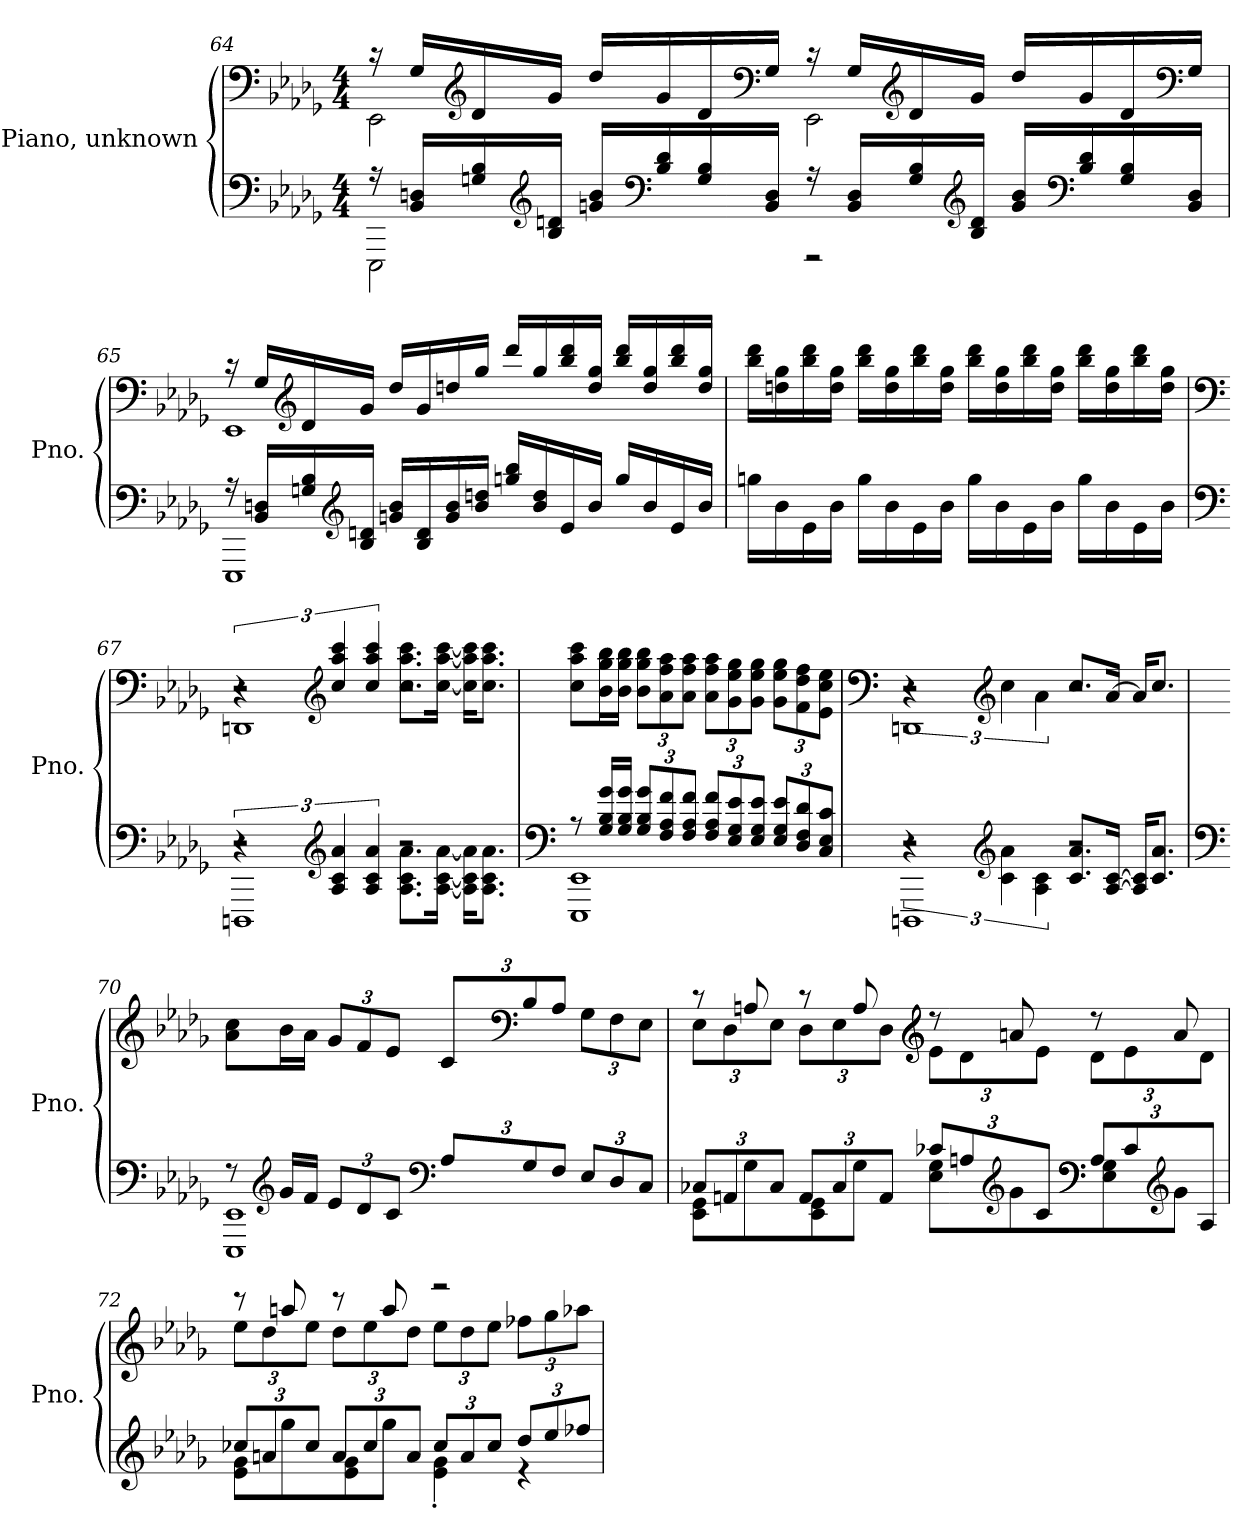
**kern	**kern
*part1	*part1
*staff2	*staff1
*I"Piano, unknown	*
*I'Pno.	*
!!LO:LB:g=z
*clefF4	*clefF4
*k[b-e-a-d-g-]	*k[b-e-a-d-g-]
*M4/4	*M4/4
=64	=64
*^	*^
16r	2EEE-\	16r	2EE-\
16BB-/ 16Dn/LL	.	16G-/LL	.
*	*	*clefG2	*
16Gn/ 16B-/	.	16d-/	.
*clefG2	*	*	*
16B-/ 16dn/JJ	.	16g-/JJ	.
16gn/ 16b-/LL	.	16dd-/LL	.
*clefF4	*	*	*
16B-/ 16d/	.	16g-/	.
16G/ 16B-/	.	16d-/	.
*	*	*clefF4	*
16BB-/ 16D/JJ	.	16G-/JJ	.
16r	2r	16r	2EE-\
16BB-/ 16D/LL	.	16G-/LL	.
*	*	*clefG2	*
16G/ 16B-/	.	16d-/	.
*clefG2	*	*	*
16B-/ 16d/JJ	.	16g-/JJ	.
16g/ 16b-/LL	.	16dd-/LL	.
*clefF4	*	*	*
16B-/ 16d/	.	16g-/	.
16G/ 16B-/	.	16d-/	.
*	*	*clefF4	*
16BB-/ 16D/JJ	.	16G-/JJ	.
!!LO:LB:g=z	!!
=65	=65	=65	=65
16r	1EEE-	16r	1EE-
16BB-/ 16Dn/LL	.	16G-/LL	.
*	*	*clefG2	*
16Gn/ 16B-/	.	16d-/	.
*clefG2	*	*	*
16B-/ 16dn/JJ	.	16g-/JJ	.
16gn/ 16b-/LL	.	16dd-/LL	.
16B-/ 16d/	.	16g-/	.
16g/ 16b-/	.	16ddn/	.
16b-/ 16ddn/JJ	.	16gg-/JJ	.
16ggn/ 16bb-/LL	.	16ddd-/LL	.
16b-/ 16dd/	.	16gg-/	.
16e-/	.	16bb-/ 16ddd-/	.
16b-/JJ	.	16dd/ 16gg-/JJ	.
16gg/LL	.	16bb-/ 16ddd-/LL	.
16b-/	.	16dd/ 16gg-/	.
16e-/	.	16bb-/ 16ddd-/	.
16b-/JJ	.	16dd/ 16gg-/JJ	.
*v	*v	*	*
*	*v	*v
=66	=66
16ggn\LL	16bb-\ 16ddd-\LL
16b-\	16ddn\ 16gg-\
16e-\	16bb-\ 16ddd-\
16b-\JJ	16dd\ 16gg-\JJ
16gg\LL	16bb-\ 16ddd-\LL
16b-\	16dd\ 16gg-\
16e-\	16bb-\ 16ddd-\
16b-\JJ	16dd\ 16gg-\JJ
16gg\LL	16bb-\ 16ddd-\LL
16b-\	16dd\ 16gg-\
16e-\	16bb-\ 16ddd-\
16b-\JJ	16dd\ 16gg-\JJ
16gg\LL	16bb-\ 16ddd-\LL
16b-\	16dd\ 16gg-\
16e-\	16bb-\ 16ddd-\
16b-\JJ	16dd\ 16gg-\JJ
!!LO:LB:g=z
=67	=67
*clefF4	*clefF4
*^	*^
*	*^	*	*^
6r	2r	1DDDn	6r	2r	1DDn
*clefG2	*	*	*clefG2	*	*
6A-/ 6c/ 6a-/	.	.	6cc/ 6aa-/ 6ccc/	.	.
6A-/ 6c/ 6a-/	.	.	6cc/ 6aa-/ 6ccc/	.	.
2r	8.A-\ 8.c\ 8.a-\L	.	2r	8.cc\ 8.aa-\ 8.ccc\L	.
.	[16A-\ [16c\ [16a-\Jk	.	.	[16cc\ [16aa-\ [16ccc\Jk	.
.	16A-\] 16c\] 16a-\]KL	.	.	16cc\] 16aa-\] 16ccc\]KL	.
.	8.A-\ 8.c\ 8.a-\J	.	.	8.cc\ 8.aa-\ 8.ccc\J	.
*v	*v	*v	*	*	*
*	*v	*v	*v
=68	=68
*clefF4	*
*^	*
8r	1EEE- 1EE-	8cc\ 8aa-\ 8ccc\L
16G-/ 16B-/ 16g-/LL	.	16b-\ 16gg-\ 16bb-\L
16G-/ 16B-/ 16g-/JJ	.	16b-\ 16gg-\ 16bb-\JJ
*Xbrackettup	*	*Xbrackettup
12G-/ 12B-/ 12g-/L	.	12b-\ 12gg-\ 12bb-\L
12F/ 12A-/ 12f/	.	12a-\ 12ff\ 12aa-\
12F/ 12A-/ 12f/J	.	12a-\ 12ff\ 12aa-\J
12F/ 12A-/ 12f/L	.	12a-\ 12ff\ 12aa-\L
12E-/ 12G-/ 12e-/	.	12g-\ 12ee-\ 12gg-\
12E-/ 12G-/ 12e-/J	.	12g-\ 12ee-\ 12gg-\J
12E-/ 12G-/ 12e-/L	.	12g-\ 12ee-\ 12gg-\L
12D-/ 12F/ 12d-/	.	12f\ 12dd-\ 12ff\
12C/ 12E-/ 12c/J	.	12e-\ 12cc\ 12ee-\J
*v	*v	*
!!LO:PB:g=z
=69	=69
*	*clefF4
*^	*^
*	*brackettup	*	*brackettup
*	*^	*	*^
2r	6r	1DDDn	2r	6r	1DDn
*clefG2	*	*	*clefG2	*	*
.	6c\ 6a-\	.	.	6cc\	.
.	6A-\ 6c\	.	.	6a-\	.
8.c/ 8.a-/L	2r	.	8.cc/L	2r	.
[16A-/ [16c/Jk	.	.	[16a-/Jk	.	.
16A-/] 16c/]KL	.	.	16a-/KL]	.	.
8.c/ 8.a-/J	.	.	8.cc/J	.	.
*v	*v	*v	*	*	*
*	*v	*v	*v
=70	=70
*clefF4	*
*^	*
8r	1EEE- 1EE-	8a-\ 8cc\L
*clefG2	*	*
16g-/LL	.	16b-\L
16f/JJ	.	16a-\JJ
*Xbrackettup	*	*Xbrackettup
12e-/L	.	12g-/L
12d-/	.	12f/
12c/J	.	12e-/J
*clefF4	*	*
12A-/L	.	12c/L
*	*	*clefF4
12G-/	.	12B-/
12F/J	.	12A-/J
12E-/L	.	12G-\L
12D-/	.	12F\
12C/J	.	12E-\J
!!LO:LB:g=z
=71	=71	=71
*	*	*^
12C-X/L	8EE-\ 8GG-\L	8r	12E-\L
12AAn/	.	.	12D-\
.	8G-\	8An/	.
12C-/J	.	.	12E-\J
12AA/L	8EE-\ 8GG-\	8r	12D-\L
12C-/	.	.	12E-\
.	8G-\J	8A/	.
12AA/J	.	.	12D-\J
*	*	*clefG2	*
12c-X/L	8E-\ 8G-\L	8r	12e-\L
12An/	.	.	12d-\
*clefG2	*	*	*
.	8g-\	8an/	.
12c-/J	.	.	12e-\J
*clefF4	*	*	*
12A/L	8E-\ 8G-\	8r	12d-\L
12c-/	.	.	12e-\
*clefG2	*	*	*
.	8g-\J	8a/	.
12A/J	.	.	12d-\J
!!LO:LB:g=z	!!
=72	=72	=72	=72
12cc-X/L	8e-\ 8g-\L	8r	12ee-\L
12an/	.	.	12dd-\
.	8gg-\	8aan/	.
12cc-/J	.	.	12ee-\J
12a/L	8e-\ 8g-\	8r	12dd-\L
12cc-/	.	.	12ee-\
.	8gg-\J	8aa/	.
12a/J	.	.	12dd-\J
12cc-/L	4e-\' 4g-\'	2r	12ee-\L
12a/	.	.	12dd-\
12cc-/J	.	.	12ee-\J
12dd-/L	4r	.	12ff-X\L
12ee-/	.	.	12gg-\
12ff-X/J	.	.	12aa-X\J
*v	*v	*	*
*	*v	*v
=	=
*-	*-
